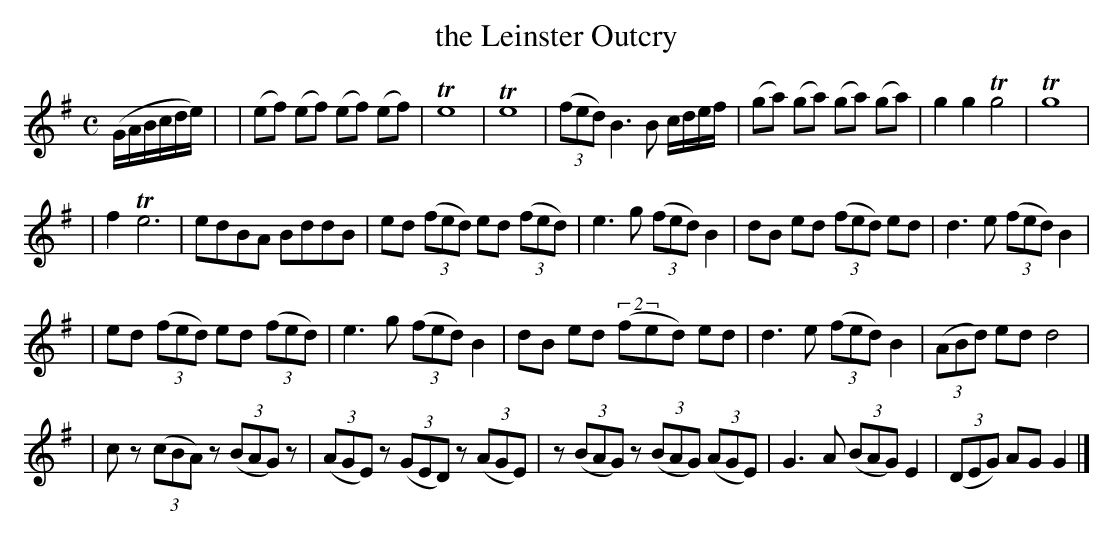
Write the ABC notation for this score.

X:1
T: the Leinster Outcry
M: C
L: 1/8
K: G
(G/A/B/c/d/e/) |\
| (ef) (ef) (ef) (ef) | Te8 | Te8 | ((3fed) B3 B c/d/e/f/ | (ga) (ga) (ga) (ga) | g2 g2 Tg4 | Tg8 |
| f2 Te6 | edBA BddB | ed ((3fed) ed ((3fed) | e3 g ((3fed) B2 | dB ed ((3fed) ed | d3 e ((3fed) B2 |
| ed ((3fed) ed ((3fed) | e3 g ((3fed) B2 | dB ed ((2fed) ed | d3 e ((3fed) B2 | ((3ABd) ed d4 |
| c z ((3cBA) z ((3BAG) z | ((3AGE) z ((3GED) z ((3AGE) | z ((3BAG) z ((3BAG) ((3AGE) | G3 A ((3BAG) E2 | ((3DEG) AG G2 |]
